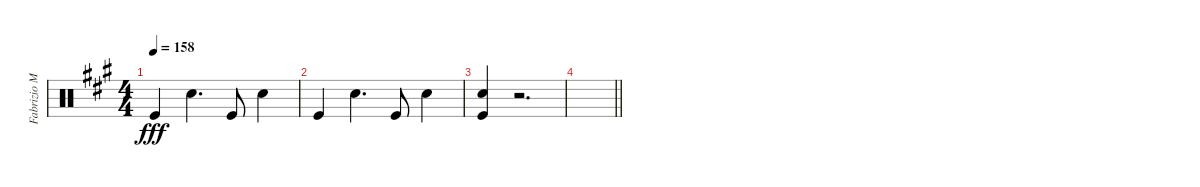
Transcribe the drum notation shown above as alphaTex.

\track ("Fabrizio Moretti" "Fabrizio M") {instrument percussion}
\staff {score}
\articulation defaults
\ts (4 4)
\tempo 158
\clef neutral
\ks a "Kick (hit)".4{dy fff} "Electric Snare (hit)".4{d} "Kick (hit)".8 "Electric Snare (hit)".4
|
"Kick (hit)".4 "Electric Snare (hit)".4{d} "Kick (hit)".8 "Electric Snare (hit)".4 |
("Electric Snare (hit)" "Kick (hit)").4 r.2{d} |
\barLineRight lightlight
